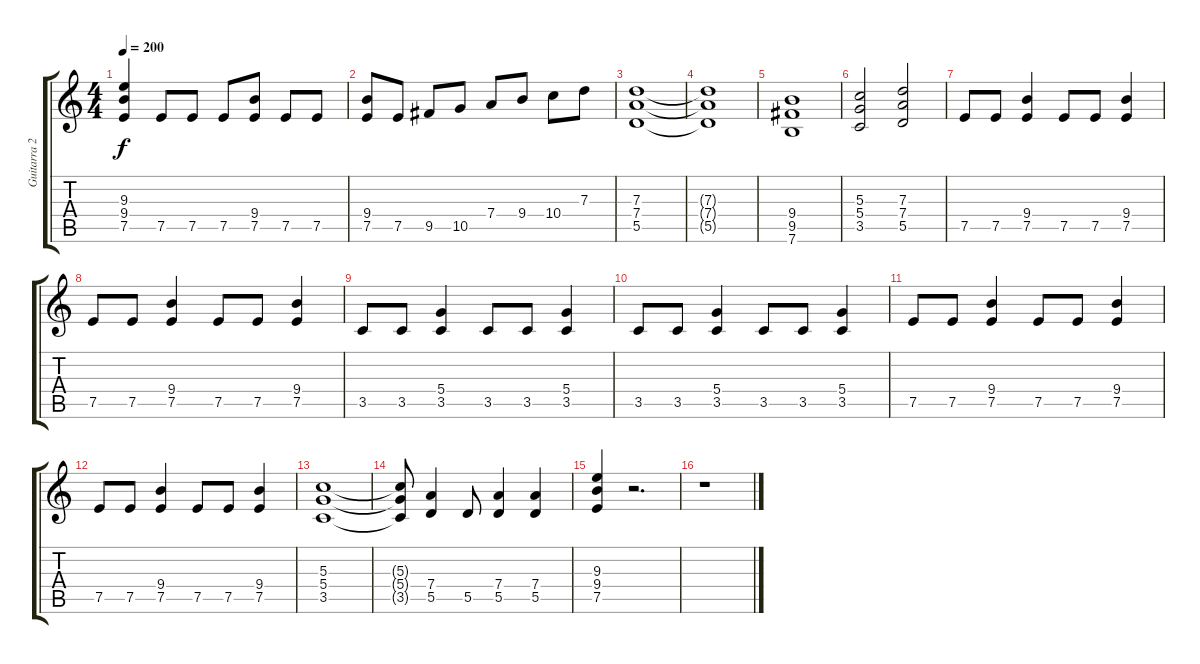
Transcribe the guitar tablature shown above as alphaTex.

\track ("Guitarra 2 " "Guitarra 2") {instrument distortionguitar}
\staff {score tabs}
\tuning (E4 B3 G3 D3 A2 E2) {hide}
\ts (4 4)
\tempo 200
\clef g2
\ks c
(9.3 9.4 7.5).4{dy f} 7.5.8 7.5.8 7.5.8 (9.4 7.5).8 7.5.8 7.5.8 |
(9.4 7.5).8 7.5.8 9.5.8 10.5.8 7.4.8 9.4.8 10.4.8 7.3.8 |
(7.3 7.4 5.5).1 |
(7.3{t} 7.4{t} 5.5{t}).1 |
(9.4 9.5 7.6).1 |
(5.3 5.4 3.5).2 (7.3 7.4 5.5).2 |
7.5.8 7.5.8 (9.4 7.5).4 7.5.8 7.5.8 (9.4 7.5).4 |
7.5.8 7.5.8 (9.4 7.5).4 7.5.8 7.5.8 (9.4 7.5).4 |
3.5.8 3.5.8 (5.4 3.5).4 3.5.8 3.5.8 (5.4 3.5).4 |
3.5.8 3.5.8 (5.4 3.5).4 3.5.8 3.5.8 (5.4 3.5).4 |
7.5.8 7.5.8 (9.4 7.5).4 7.5.8 7.5.8 (9.4 7.5).4 |
7.5.8 7.5.8 (9.4 7.5).4 7.5.8 7.5.8 (9.4 7.5).4 |
(5.3 5.4 3.5).1 |
(5.3{t} 5.4{t} 3.5{t}).8 (7.4 5.5).4 5.5.8 (7.4 5.5).4 (7.4 5.5).4 |
(9.3 9.4 7.5).4 r.2{d} |
r.1
